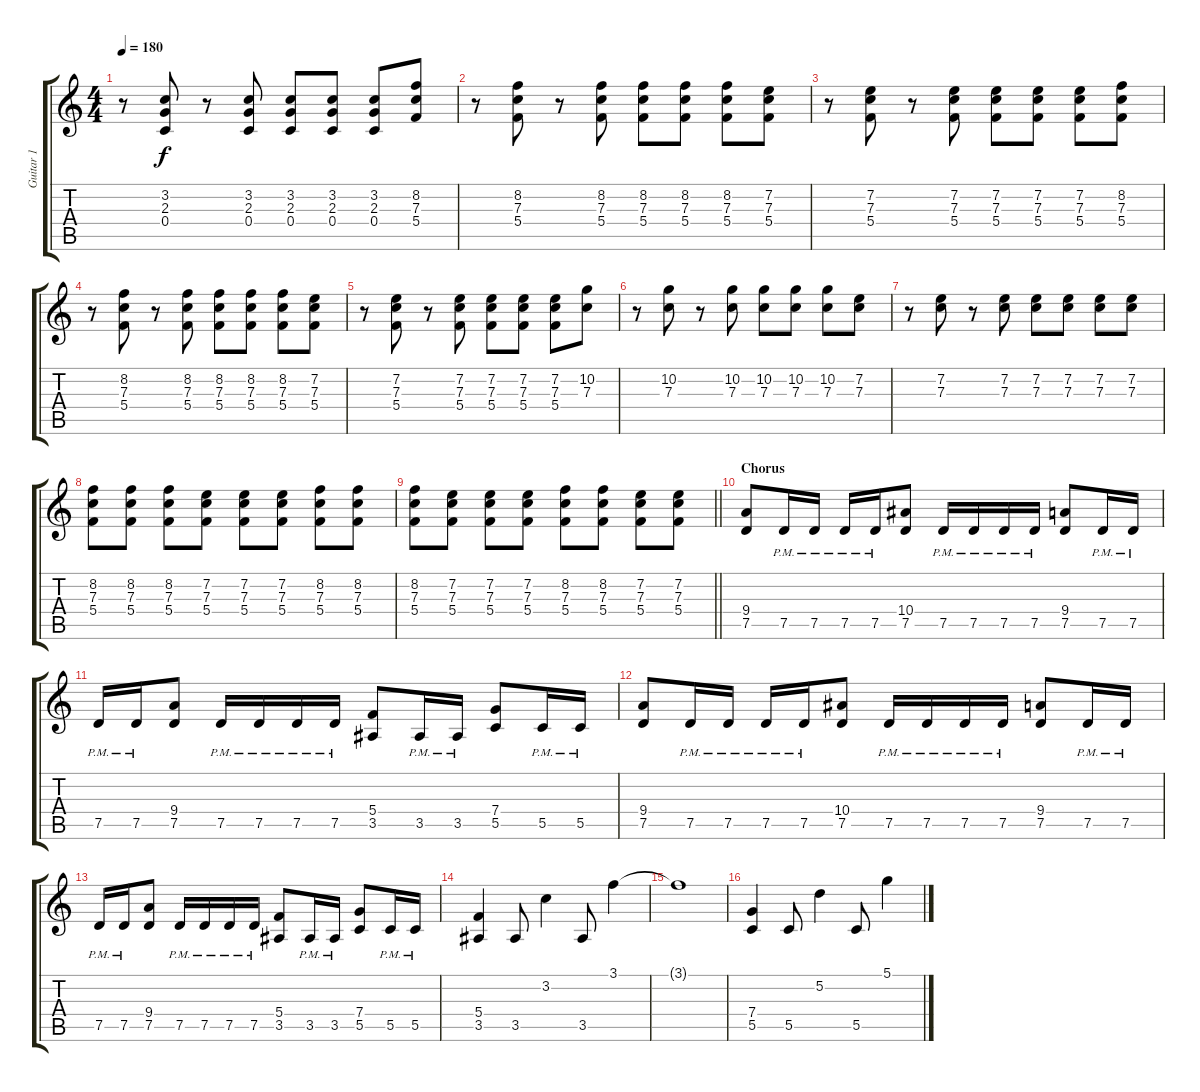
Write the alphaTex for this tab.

\track ("Guitar 1" "Guitar 1") {instrument distortionguitar}
\staff {score tabs}
\tuning (D4 A3 F3 C3 G2 C2) {hide}
\ts (4 4)
\tempo 180
\clef g2
\ks c
r.8{dy f} (3.2 2.3 0.4).8 r.8 (3.2 2.3 0.4).8 (3.2 2.3 0.4).8 (3.2 2.3 0.4).8 (3.2 2.3 0.4).8 (8.2 7.3 5.4).8 |
r.8 (8.2 7.3 5.4).8 r.8 (8.2 7.3 5.4).8 (8.2 7.3 5.4).8 (8.2 7.3 5.4).8 (8.2 7.3 5.4).8 (7.2 7.3 5.4).8 |
r.8 (7.2 7.3 5.4).8 r.8 (7.2 7.3 5.4).8 (7.2 7.3 5.4).8 (7.2 7.3 5.4).8 (7.2 7.3 5.4).8 (8.2 7.3 5.4).8 |
r.8 (8.2 7.3 5.4).8 r.8 (8.2 7.3 5.4).8 (8.2 7.3 5.4).8 (8.2 7.3 5.4).8 (8.2 7.3 5.4).8 (7.2 7.3 5.4).8 |
r.8 (7.2 7.3 5.4).8 r.8 (7.2 7.3 5.4).8 (7.2 7.3 5.4).8 (7.2 7.3 5.4).8 (7.2 7.3 5.4).8 (10.2 7.3).8 |
r.8 (10.2 7.3).8 r.8 (10.2 7.3).8 (10.2 7.3).8 (10.2 7.3).8 (10.2 7.3).8 (7.2 7.3).8 |
r.8 (7.2 7.3).8 r.8 (7.2 7.3).8 (7.2 7.3).8 (7.2 7.3).8 (7.2 7.3).8 (7.2 7.3).8 |
(8.2 7.3 5.4).8 (8.2 7.3 5.4).8 (8.2 7.3 5.4).8 (7.2 7.3 5.4).8 (7.2 7.3 5.4).8 (7.2 7.3 5.4).8 (8.2 7.3 5.4).8 (8.2 7.3 5.4).8 |
\barLineRight lightlight
(8.2 7.3 5.4).8 (7.2 7.3 5.4).8 (7.2 7.3 5.4).8 (7.2 7.3 5.4).8 (8.2 7.3 5.4).8 (8.2 7.3 5.4).8 (7.2 7.3 5.4).8 (7.2 7.3 5.4).8 |
\section ("" "Chorus")
(9.4 7.5).8{balance 0} 7.5{pm}.16 7.5{pm}.16 7.5{pm}.16 7.5{pm}.16 (10.4 7.5).8 7.5{pm}.16 7.5{pm}.16 7.5{pm}.16 7.5{pm}.16 (9.4 7.5).8 7.5{pm}.16 7.5{pm}.16 |
7.5{pm}.16 7.5{pm}.16 (9.4 7.5).8 7.5{pm}.16 7.5{pm}.16 7.5{pm}.16 7.5{pm}.16 (5.4 3.5).8 3.5{pm}.16 3.5{pm}.16 (7.4 5.5).8 5.5{pm}.16 5.5{pm}.16 |
(9.4 7.5).8 7.5{pm}.16 7.5{pm}.16 7.5{pm}.16 7.5{pm}.16 (10.4 7.5).8 7.5{pm}.16 7.5{pm}.16 7.5{pm}.16 7.5{pm}.16 (9.4 7.5).8 7.5{pm}.16 7.5{pm}.16 |
7.5{pm}.16 7.5{pm}.16 (9.4 7.5).8 7.5{pm}.16 7.5{pm}.16 7.5{pm}.16 7.5{pm}.16 (5.4 3.5).8 3.5{pm}.16 3.5{pm}.16 (7.4 5.5).8 5.5{pm}.16 5.5{pm}.16 |
(5.4 3.5).4 3.5.8 3.2.4 3.5.8 3.1.4 |
3.1{t}.1 |
(7.4 5.5).4 5.5.8 5.2.4 5.5.8 5.1.4
